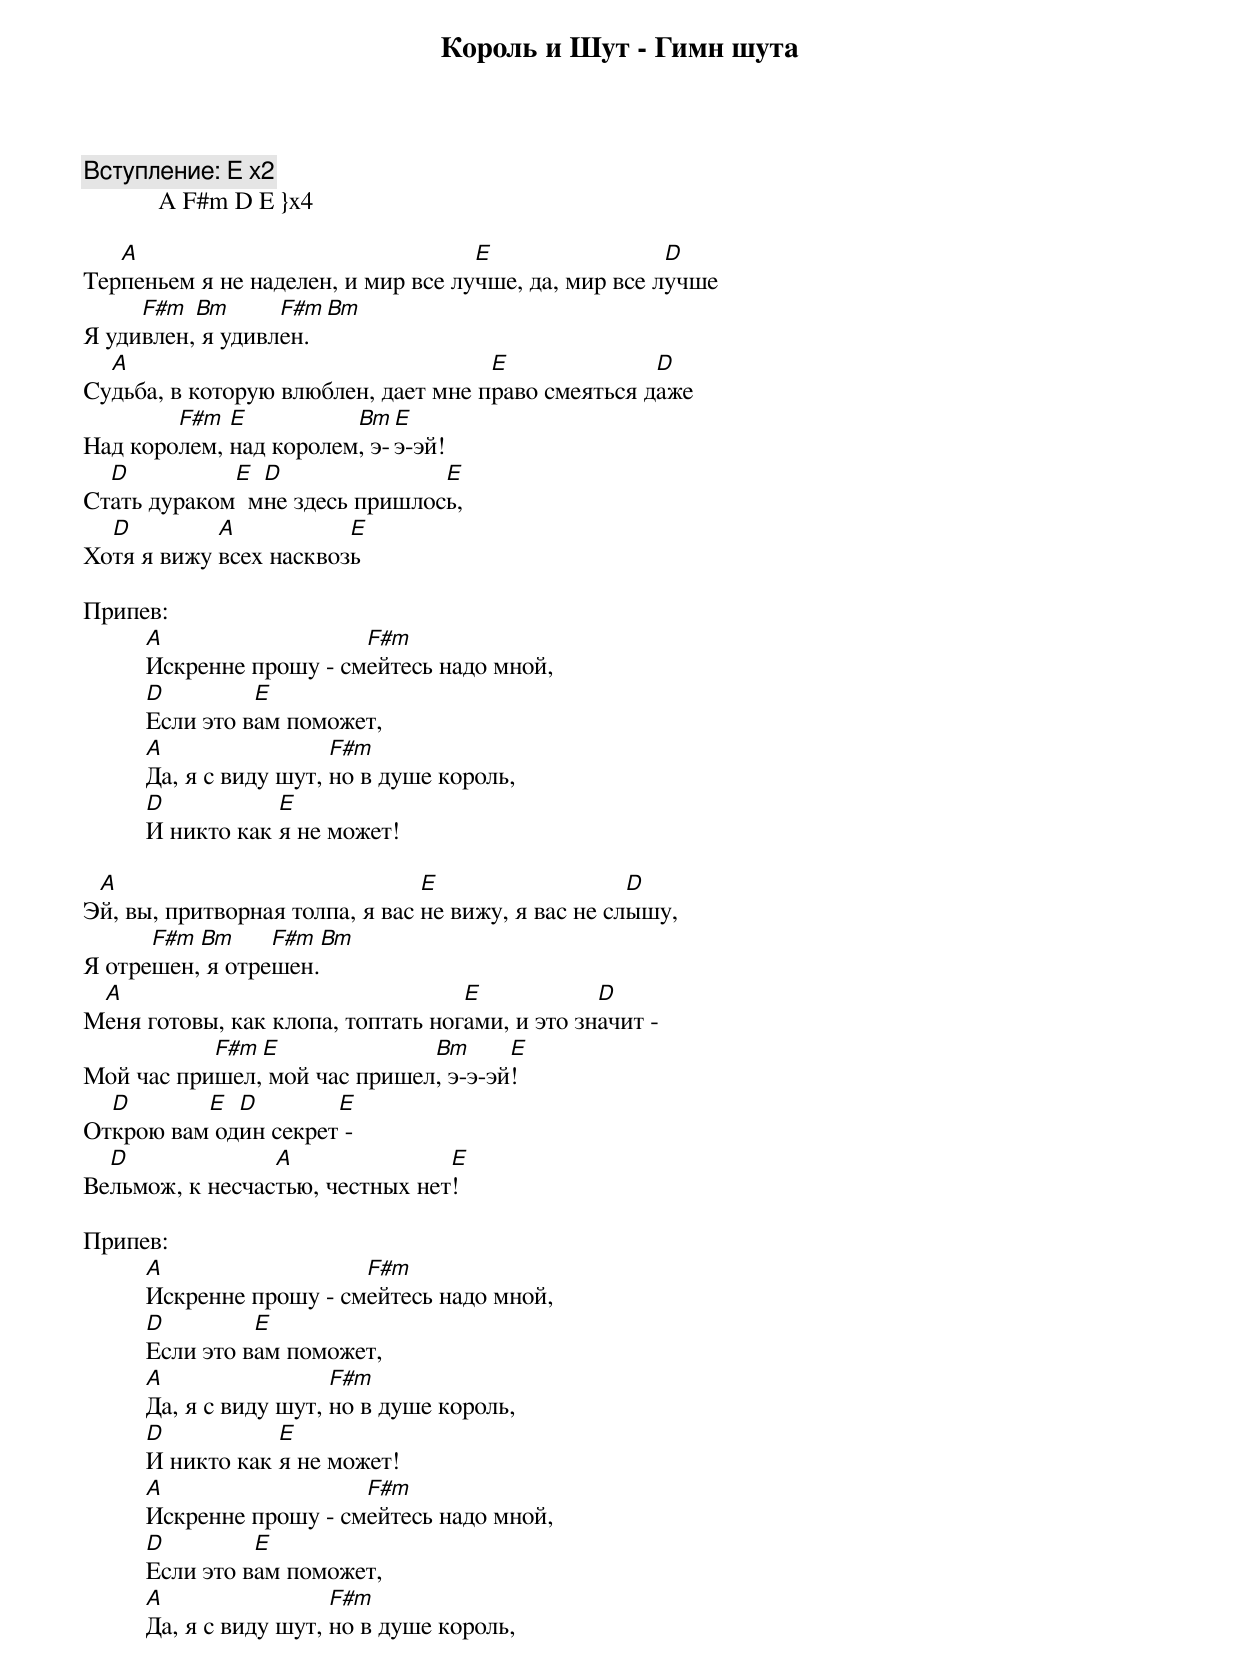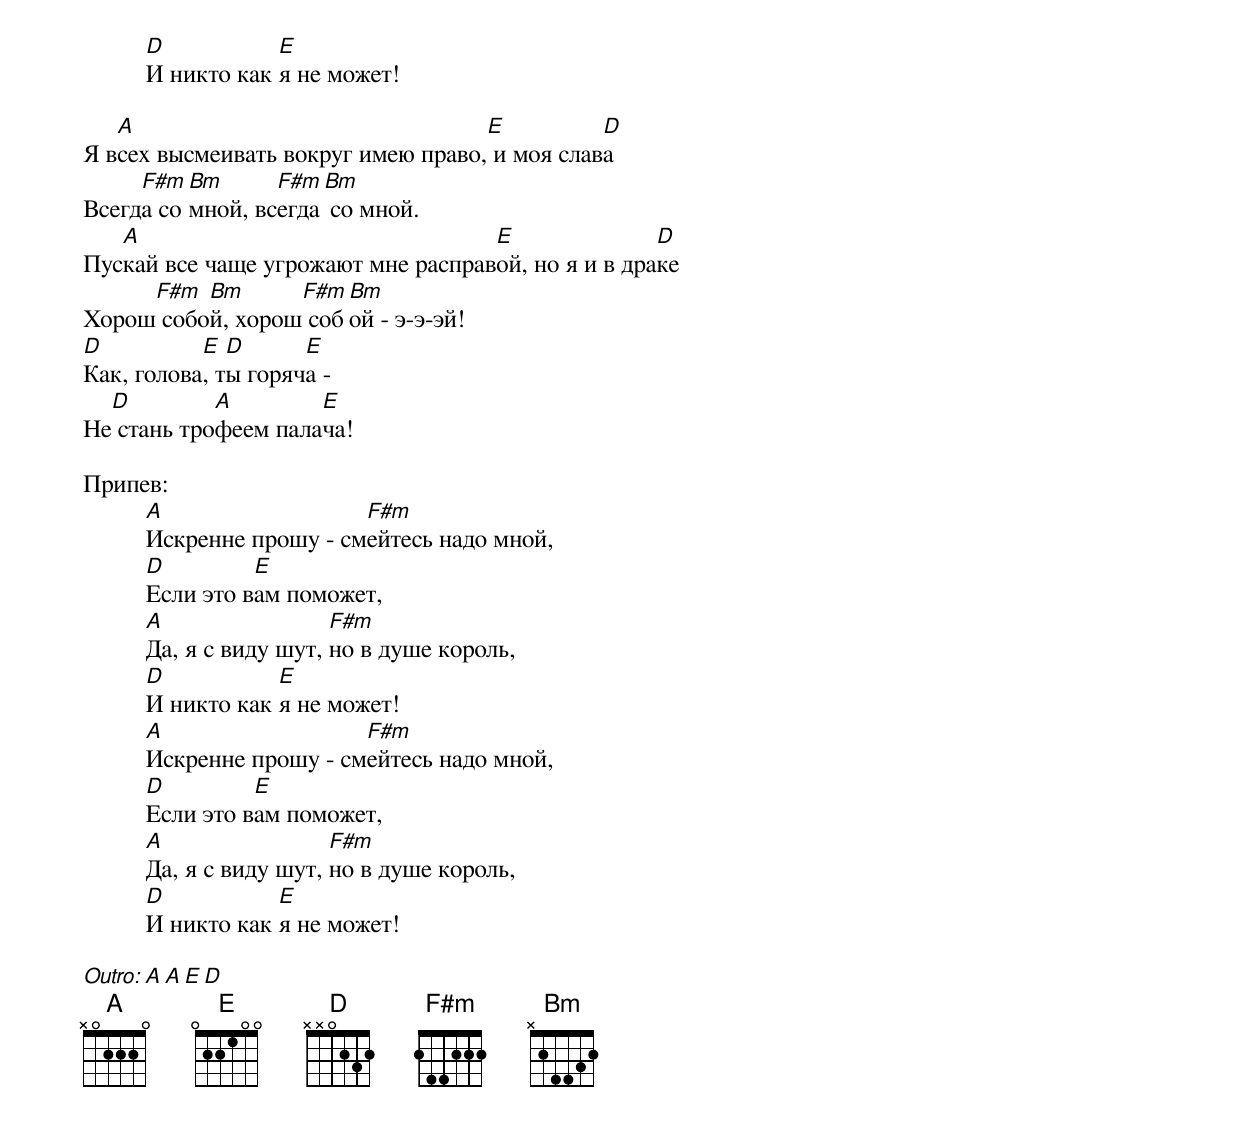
Король и Шут - Гимн шута

Вступление: E x2
            A F#m D E }x4

   A                                E                 D
Терпеньем я не наделен, и мир все лучше, да, мир все лучше
     F#m  Bm      F#m Bm
Я удивлен, я удивлен.
  A                                  E              D
Судьба, в которую влюблен, дает мне право смеяться даже
        F#m  E          Bm  E
Над королем, над королем, э-э-эй!
  D          E  D               E
Стать дураком  мне здесь пришлось,
  D         A           E
Хотя я вижу всех насквозь

Припев:
          A                  F#m
          Искренне прошу - смейтесь надо мной,
          D         E
          Если это вам поможет,
          A                 F#m
          Да, я с виду шут, но в душе король,
          D           E
          И никто как я не может!

 A                              E                   D
Эй, вы, притворная толпа, я вас не вижу, я вас не слышу,
      F#m Bm     F#m Bm
Я отрешен, я отрешен.
 A                                 E            D
Меня готовы, как клопа, топтать ногами, и это значит -
           F#m E              Bm      E
Мой час пришел, мой час пришел, э-э-эй!
  D       E  D        E
Открою вам один секрет -
  D              A               E
Вельмож, к несчастью, честных нет!

Припев:
          A                  F#m
          Искренне прошу - смейтесь надо мной,
          D         E
          Если это вам поможет,
          A                 F#m
          Да, я с виду шут, но в душе король,
          D           E
          И никто как я не может!
          A                  F#m
          Искренне прошу - смейтесь надо мной,
          D         E
          Если это вам поможет,
          A                 F#m
          Да, я с виду шут, но в душе король,
          D           E
          И никто как я не может!

   A                                E          D
Я всех высмеивать вокруг имею право, и моя слава
     F#m  Bm      F#m Bm
Всегда со мной, всегда со мной.
   A                                E               D
Пускай все чаще угрожают мне расправой, но я и в драке
     F#m  Bm      F#m Bm
Хорош собой, хорош собой - э-э-эй!
D          E  D      E
Как, голова, ты горяча -
  D         A        E
Не стань трофеем палача!

Припев:
          A                  F#m
          Искренне прошу - смейтесь надо мной,
          D         E
          Если это вам поможет,
          A                 F#m
          Да, я с виду шут, но в душе король,
          D           E
          И никто как я не может!
          A                  F#m
          Искренне прошу - смейтесь надо мной,
          D         E
          Если это вам поможет,
          A                 F#m
          Да, я с виду шут, но в душе король,
          D           E
          И никто как я не может!

Outro: A A E D
